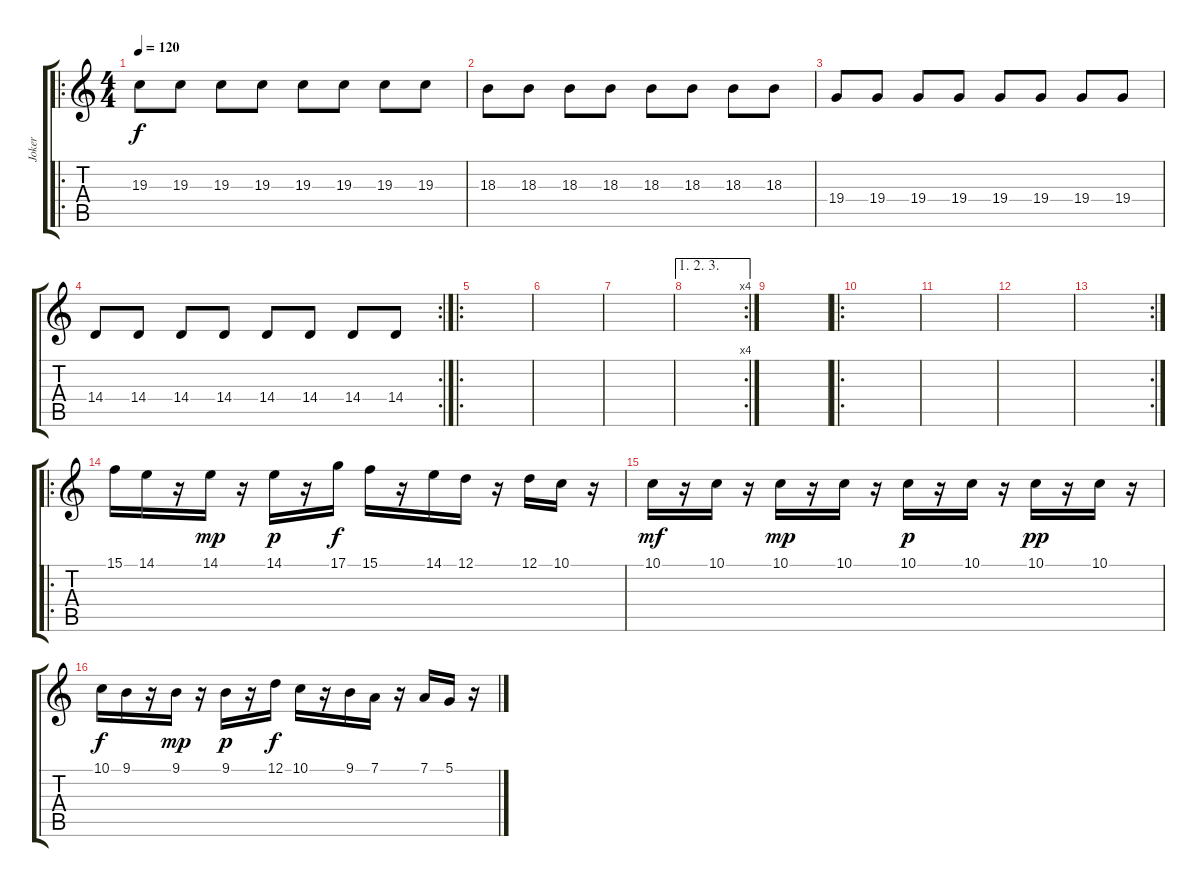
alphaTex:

\track ("Joker" "Joker") {instrument pad1newage}
\staff {score tabs}
\tuning (D4 A3 F3 C3 G2 C2) {hide}
\ro
\ts (4 4)
\tempo 120
\clef g2
\ks c
19.3.8{dy f instrument pad1newage} 19.3.8 19.3.8 19.3.8 19.3.8 19.3.8 19.3.8 19.3.8 |
18.3.8 18.3.8 18.3.8 18.3.8 18.3.8 18.3.8 18.3.8 18.3.8 |
19.4.8 19.4.8 19.4.8 19.4.8 19.4.8 19.4.8 19.4.8 19.4.8 |
\rc 2
14.4.8 14.4.8 14.4.8 14.4.8 14.4.8 14.4.8 14.4.8 14.4.8 |
\ro
|
|
|
\ae (1 2 3)
\rc 4
|
|
\ro
|
|
|
\rc 2
|
\ro
15.1.16 14.1.16 r.16 14.1.16{dy mp} r.16 14.1.16{dy p} r.16 17.1.16{dy f} 15.1.16 r.16 14.1.16 12.1.16 r.16 12.1.16 10.1.16 r.16 |
10.1.16{dy mf} r.16 10.1.16 r.16 10.1.16{dy mp} r.16 10.1.16 r.16 10.1.16{dy p} r.16 10.1.16 r.16 10.1.16{dy pp} r.16 10.1.16 r.16 |
10.1.16{dy f} 9.1.16 r.16 9.1.16{dy mp} r.16 9.1.16{dy p} r.16 12.1.16{dy f} 10.1.16 r.16 9.1.16 7.1.16 r.16 7.1.16 5.1.16 r.16
